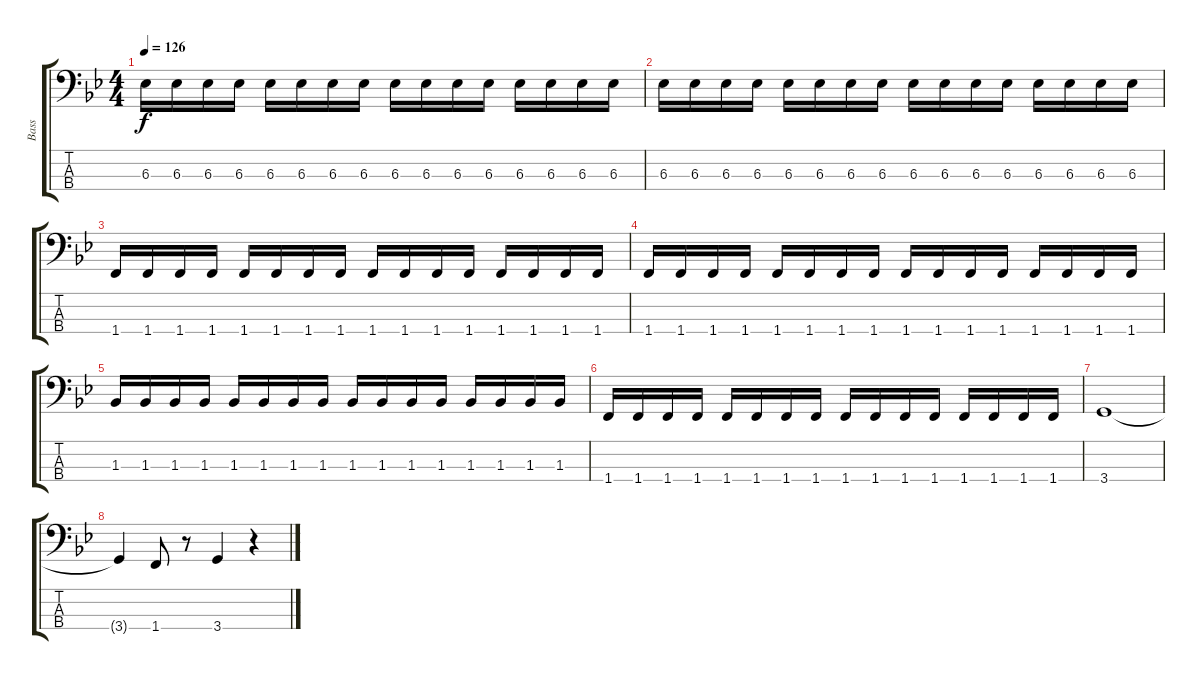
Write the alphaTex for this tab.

\track ("Bass" "Bass") {instrument electricbassfinger}
\staff {score tabs}
\tuning (G2 D2 A1 E1) {hide}
\ts (4 4)
\tempo 126
\clef f4
\ks gminor
6.3.16{dy f} 6.3.16 6.3.16 6.3.16 6.3.16 6.3.16 6.3.16 6.3.16 6.3.16 6.3.16 6.3.16 6.3.16 6.3.16 6.3.16 6.3.16 6.3.16 |
6.3.16 6.3.16 6.3.16 6.3.16 6.3.16 6.3.16 6.3.16 6.3.16 6.3.16 6.3.16 6.3.16 6.3.16 6.3.16 6.3.16 6.3.16 6.3.16 |
1.4.16 1.4.16 1.4.16 1.4.16 1.4.16 1.4.16 1.4.16 1.4.16 1.4.16 1.4.16 1.4.16 1.4.16 1.4.16 1.4.16 1.4.16 1.4.16 |
1.4.16 1.4.16 1.4.16 1.4.16 1.4.16 1.4.16 1.4.16 1.4.16 1.4.16 1.4.16 1.4.16 1.4.16 1.4.16 1.4.16 1.4.16 1.4.16 |
1.3.16 1.3.16 1.3.16 1.3.16 1.3.16 1.3.16 1.3.16 1.3.16 1.3.16 1.3.16 1.3.16 1.3.16 1.3.16 1.3.16 1.3.16 1.3.16 |
1.4.16 1.4.16 1.4.16 1.4.16 1.4.16 1.4.16 1.4.16 1.4.16 1.4.16 1.4.16 1.4.16 1.4.16 1.4.16 1.4.16 1.4.16 1.4.16 |
3.4.1 |
3.4{t}.4 1.4.8 r.8 3.4.4 r.4
